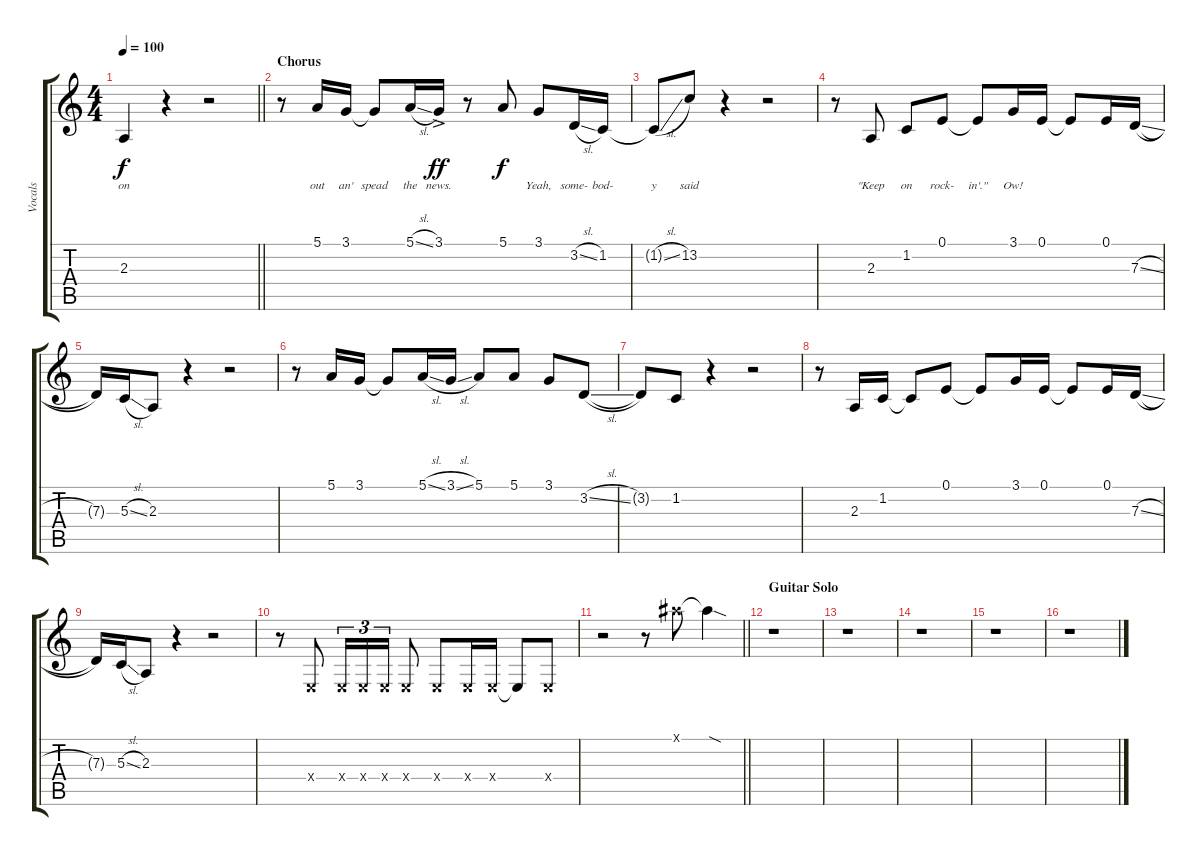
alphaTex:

\track ("Vocals" "Vocals") {instrument lead2sawtooth}
\staff {score tabs}
\tuning (E4 B3 G3 D3 A2 E2) {hide}
\ts (4 4)
\tempo 100
\clef g2
\barLineRight lightlight
\ks c
2.3.4{lyrics (0 "on") lyrics (1 "") lyrics (2 "") lyrics (3 "") lyrics (4 "") dy f} r.4 r.2 |
\section ("" "Chorus")
r.8 5.1.16{lyrics (0 "out") lyrics (1 "") lyrics (2 "") lyrics (3 "") lyrics (4 "")} 3.1.16{lyrics (0 "an'") lyrics (1 "") lyrics (2 "") lyrics (3 "") lyrics (4 "")} 3.1{t}.8{lyrics (0 "spead") lyrics (1 "") lyrics (2 "") lyrics (3 "") lyrics (4 "")} 5.1{sl}.16{lyrics (0 "the") lyrics (1 "") lyrics (2 "") lyrics (3 "") lyrics (4 "")} 3.1{ac}.16{lyrics (0 "news.") lyrics (1 "") lyrics (2 "") lyrics (3 "") lyrics (4 "") dy ff} r.8 5.1.8{lyrics (0 "") lyrics (1 "") lyrics (2 "") lyrics (3 "") lyrics (4 "") dy f} 3.1.8{lyrics (0 "Yeah,") lyrics (1 "") lyrics (2 "") lyrics (3 "") lyrics (4 "")} 3.2{sl}.16{lyrics (0 "some-") lyrics (1 "") lyrics (2 "") lyrics (3 "") lyrics (4 "")} 1.2.16{lyrics (0 "bod-") lyrics (1 "") lyrics (2 "") lyrics (3 "") lyrics (4 "")} |
1.2{sl t}.8{lyrics (0 "y") lyrics (1 "") lyrics (2 "") lyrics (3 "") lyrics (4 "")} 13.2.8{lyrics (0 "said") lyrics (1 "") lyrics (2 "") lyrics (3 "") lyrics (4 "")} r.4 r.2 |
r.8 2.3.8{lyrics (0 "\"Keep") lyrics (1 "") lyrics (2 "") lyrics (3 "") lyrics (4 "")} 1.2.8{lyrics (0 "on") lyrics (1 "") lyrics (2 "") lyrics (3 "") lyrics (4 "")} 0.1.8{lyrics (0 "rock-") lyrics (1 "") lyrics (2 "") lyrics (3 "") lyrics (4 "")} 0.1{t}.8{lyrics (0 "in'.\"") lyrics (1 "") lyrics (2 "") lyrics (3 "") lyrics (4 "")} 3.1.16{lyrics (0 "Ow!") lyrics (1 "") lyrics (2 "") lyrics (3 "") lyrics (4 "")} 0.1.16{lyrics (0 "") lyrics (1 "") lyrics (2 "") lyrics (3 "") lyrics (4 "")} 0.1{t}.8{lyrics (0 "") lyrics (1 "") lyrics (2 "") lyrics (3 "") lyrics (4 "")} 0.1.16{lyrics (0 "") lyrics (1 "") lyrics (2 "") lyrics (3 "") lyrics (4 "")} 7.3{sl}.16{lyrics (0 "") lyrics (1 "") lyrics (2 "") lyrics (3 "") lyrics (4 "")} |
7.3{t}.16{lyrics (0 "") lyrics (1 "") lyrics (2 "") lyrics (3 "") lyrics (4 "")} 5.3{sl}.16{lyrics (0 "") lyrics (1 "") lyrics (2 "") lyrics (3 "") lyrics (4 "")} 2.3.8{lyrics (0 "") lyrics (1 "") lyrics (2 "") lyrics (3 "") lyrics (4 "")} r.4 r.2 |
r.8 5.1.16{lyrics (0 "") lyrics (1 "") lyrics (2 "") lyrics (3 "") lyrics (4 "")} 3.1.16{lyrics (0 "") lyrics (1 "") lyrics (2 "") lyrics (3 "") lyrics (4 "")} 3.1{t}.8{lyrics (0 "") lyrics (1 "") lyrics (2 "") lyrics (3 "") lyrics (4 "")} 5.1{sl}.16{lyrics (0 "") lyrics (1 "") lyrics (2 "") lyrics (3 "") lyrics (4 "")} 3.1{sl}.16{lyrics (0 "") lyrics (1 "") lyrics (2 "") lyrics (3 "") lyrics (4 "")} 5.1.8{lyrics (0 "") lyrics (1 "") lyrics (2 "") lyrics (3 "") lyrics (4 "")} 5.1.8{lyrics (0 "") lyrics (1 "") lyrics (2 "") lyrics (3 "") lyrics (4 "")} 3.1.8{lyrics (0 "") lyrics (1 "") lyrics (2 "") lyrics (3 "") lyrics (4 "")} 3.2{sl}.8{lyrics (0 "") lyrics (1 "") lyrics (2 "") lyrics (3 "") lyrics (4 "")} |
3.2{t}.8{lyrics (0 "") lyrics (1 "") lyrics (2 "") lyrics (3 "") lyrics (4 "")} 1.2.8{lyrics (0 "") lyrics (1 "") lyrics (2 "") lyrics (3 "") lyrics (4 "")} r.4 r.2 |
r.8 2.3.16{lyrics (0 "") lyrics (1 "") lyrics (2 "") lyrics (3 "") lyrics (4 "")} 1.2.16{lyrics (0 "") lyrics (1 "") lyrics (2 "") lyrics (3 "") lyrics (4 "")} 1.2{t}.8{lyrics (0 "") lyrics (1 "") lyrics (2 "") lyrics (3 "") lyrics (4 "")} 0.1.8{lyrics (0 "") lyrics (1 "") lyrics (2 "") lyrics (3 "") lyrics (4 "")} 0.1{t}.8{lyrics (0 "") lyrics (1 "") lyrics (2 "") lyrics (3 "") lyrics (4 "")} 3.1.16{lyrics (0 "") lyrics (1 "") lyrics (2 "") lyrics (3 "") lyrics (4 "")} 0.1.16{lyrics (0 "") lyrics (1 "") lyrics (2 "") lyrics (3 "") lyrics (4 "")} 0.1{t}.8{lyrics (0 "") lyrics (1 "") lyrics (2 "") lyrics (3 "") lyrics (4 "")} 0.1.16{lyrics (0 "") lyrics (1 "") lyrics (2 "") lyrics (3 "") lyrics (4 "")} 7.3{sl}.16{lyrics (0 "") lyrics (1 "") lyrics (2 "") lyrics (3 "") lyrics (4 "")} |
7.3{t}.16{lyrics (0 "") lyrics (1 "") lyrics (2 "") lyrics (3 "") lyrics (4 "")} 5.3{sl}.16{lyrics (0 "") lyrics (1 "") lyrics (2 "") lyrics (3 "") lyrics (4 "")} 2.3.8{lyrics (0 "") lyrics (1 "") lyrics (2 "") lyrics (3 "") lyrics (4 "")} r.4 r.2 |
r.8 2.4{x}.8{lyrics (0 "") lyrics (1 "") lyrics (2 "") lyrics (3 "") lyrics (4 "")} 2.4{x}.16{tu (3 2) lyrics (0 "") lyrics (1 "") lyrics (2 "") lyrics (3 "") lyrics (4 "")} 2.4{x}.16{tu (3 2) lyrics (0 "") lyrics (1 "") lyrics (2 "") lyrics (3 "") lyrics (4 "")} 2.4{x}.16{tu (3 2) lyrics (0 "") lyrics (1 "") lyrics (2 "") lyrics (3 "") lyrics (4 "")} 2.4{x}.8{lyrics (0 "") lyrics (1 "") lyrics (2 "") lyrics (3 "") lyrics (4 "")} 2.4{x}.8{lyrics (0 "") lyrics (1 "") lyrics (2 "") lyrics (3 "") lyrics (4 "")} 2.4{x}.16{lyrics (0 "") lyrics (1 "") lyrics (2 "") lyrics (3 "") lyrics (4 "")} 2.4{x}.16{lyrics (0 "") lyrics (1 "") lyrics (2 "") lyrics (3 "") lyrics (4 "")} 2.4{t}.8{lyrics (0 "") lyrics (1 "") lyrics (2 "") lyrics (3 "") lyrics (4 "")} 2.4{x}.8{lyrics (0 "") lyrics (1 "") lyrics (2 "") lyrics (3 "") lyrics (4 "")} |
\barLineRight lightlight
r.2 r.8 18.1{x}.8{lyrics (0 "") lyrics (1 "") lyrics (2 "") lyrics (3 "") lyrics (4 "")} 18.1{sod t}.4{lyrics (0 "") lyrics (1 "") lyrics (2 "") lyrics (3 "") lyrics (4 "")} |
\section ("" "Guitar Solo")
r.1 |
r.1 |
r.1 |
r.1 |
r.1
